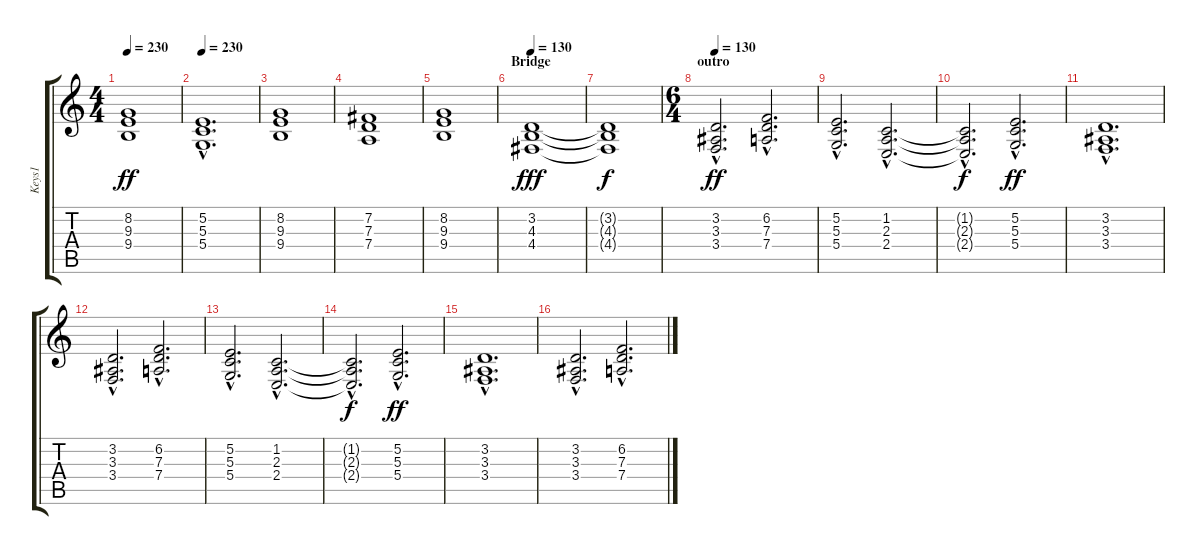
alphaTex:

\track ("Keys1" "Keys1") {instrument stringensemble1}
\staff {score tabs}
\tuning (E4 B3 G3 D3 A2 E2) {hide}
\ts (4 4)
\tempo 230
\clef g2
\ks c
(8.2 9.3 9.4).1{dy ff} |
\tempo 230
(5.2{hac} 5.3{hac} 5.4{hac}).1{d volume 11 instrument synthstrings1} |
(8.2 9.3 9.4).1 |
(7.2 7.3 7.4).1 |
(8.2 9.3 9.4).1 |
\section ("" "Bridge")
\tempo 130
(3.2 4.3 4.4).1{dy fff} |
(3.2{t} 4.3{t} 4.4{t}).1{dy f} |
\ts (6 4)
\section ("" "outro")
\tempo 130
(3.2{hac} 3.3{hac} 3.4{hac}).2{d dy ff volume 11 instrument synthstrings1} (6.2{hac} 7.3{hac} 7.4{hac}).2{d} |
(5.2{hac} 5.3{hac} 5.4{hac}).2{d} (1.2{hac} 2.3{hac} 2.4{hac}).2{d} |
(1.2{hac t} 2.3{hac t} 2.4{hac t}).2{d dy f} (5.2{hac} 5.3{hac} 5.4{hac}).2{d dy ff} |
(3.2{hac} 3.3{hac} 3.4{hac}).1{d} |
(3.2{hac} 3.3{hac} 3.4{hac}).2{d volume 11 instrument synthstrings1} (6.2{hac} 7.3{hac} 7.4{hac}).2{d} |
(5.2{hac} 5.3{hac} 5.4{hac}).2{d} (1.2{hac} 2.3{hac} 2.4{hac}).2{d} |
(1.2{hac t} 2.3{hac t} 2.4{hac t}).2{d dy f} (5.2{hac} 5.3{hac} 5.4{hac}).2{d dy ff} |
(3.2{hac} 3.3{hac} 3.4{hac}).1{d} |
(3.2{hac} 3.3{hac} 3.4{hac}).2{d volume 11 instrument synthstrings1} (6.2{hac} 7.3{hac} 7.4{hac}).2{d}
